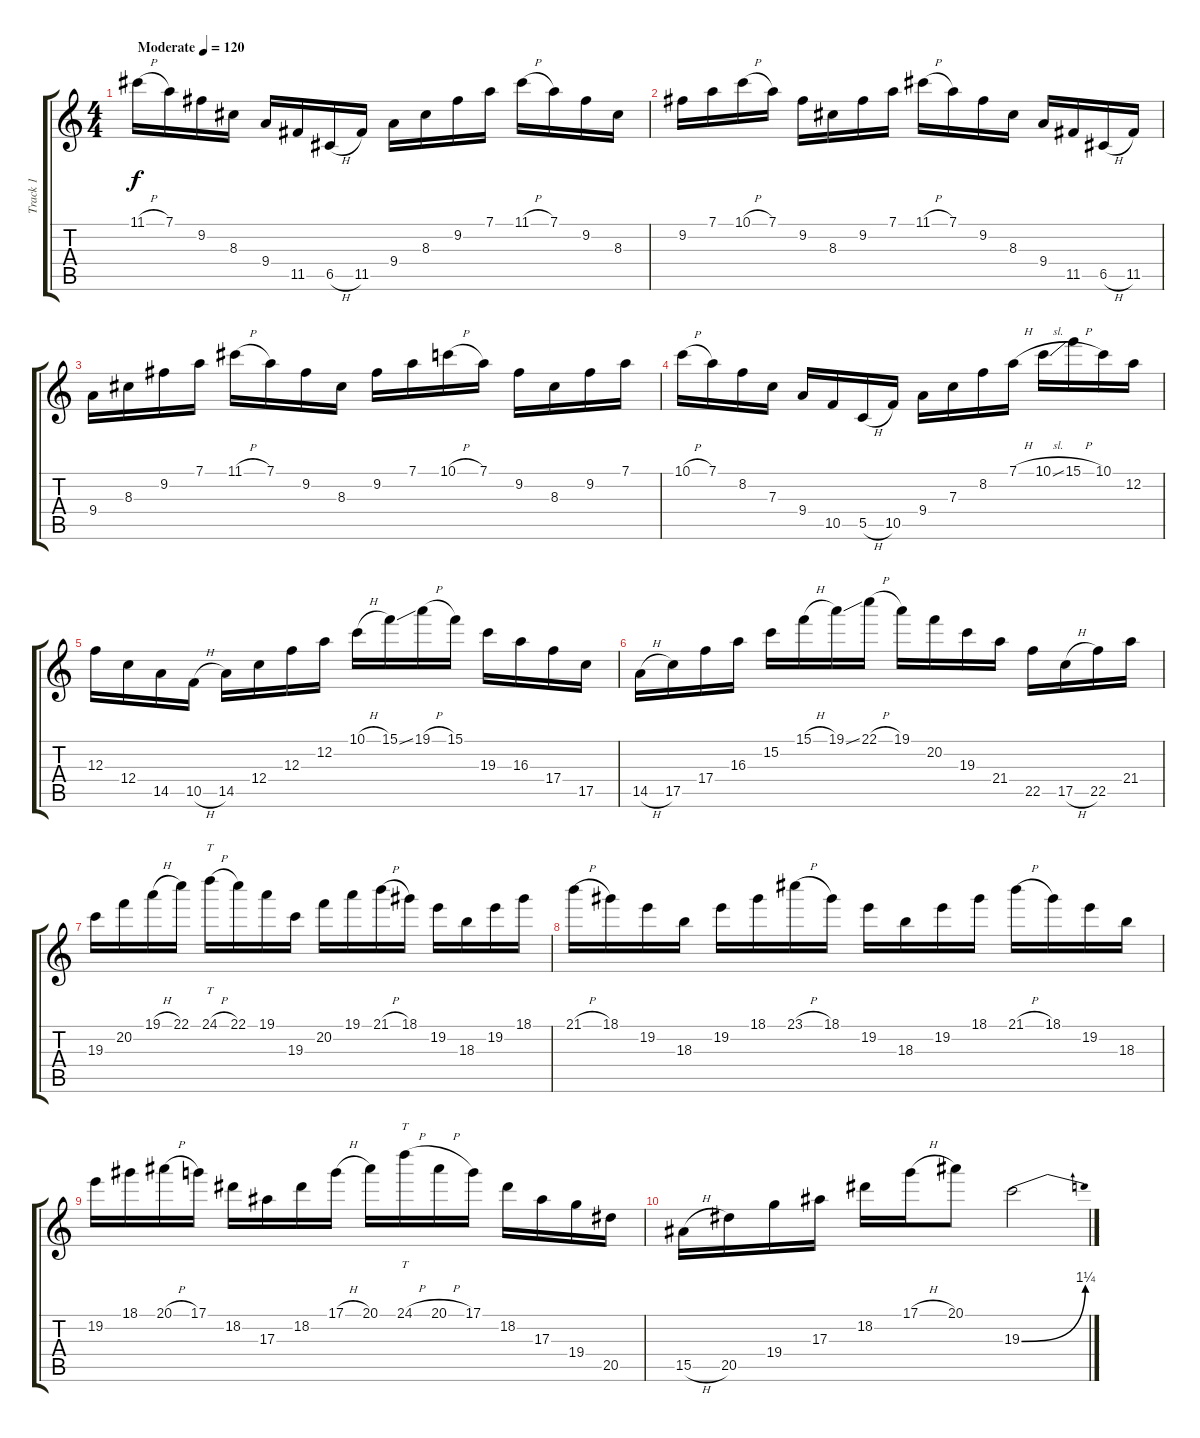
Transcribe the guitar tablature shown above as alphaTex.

\track ("Track 1" "Track 1") {instrument acousticguitarsteel}
\staff {score tabs}
\tuning (D4 A3 F3 C3 G2 C2) {hide}
\ts (4 4)
\tempo (120 "Moderate")
\clef g2
\ks c
11.1{h}.16{dy f instrument acousticguitarsteel} 7.1.16 9.2.16 8.3.16 9.4.16 11.5.16 6.5{h}.16 11.5.16 9.4.16 8.3.16 9.2.16 7.1.16 11.1{h}.16 7.1.16 9.2.16 8.3.16 |
9.2.16 7.1.16 10.1{h}.16 7.1.16 9.2.16 8.3.16 9.2.16 7.1.16 11.1{h}.16 7.1.16 9.2.16 8.3.16 9.4.16 11.5.16 6.5{h}.16 11.5.16 |
9.4.16 8.3.16 9.2.16 7.1.16 11.1{h}.16 7.1.16 9.2.16 8.3.16 9.2.16 7.1.16 10.1{h}.16 7.1.16 9.2.16 8.3.16 9.2.16 7.1.16 |
10.1{h}.16 7.1.16 8.2.16 7.3.16 9.4.16 10.5.16 5.5{h}.16 10.5.16 9.4.16 7.3.16 8.2.16 7.1{h}.16 10.1{sl}.16 15.1{h}.16 10.1.16 12.2.16 |
12.3.16 12.4.16 14.5.16 10.5{h}.16 14.5.16 12.4.16 12.3.16 12.2.16 10.1{h}.16 15.1{ss}.16 19.1{h}.16 15.1.16 19.3.16 16.3.16 17.4.16 17.5.16 |
14.5{h}.16 17.5.16 17.4.16 16.3.16 15.2.16 15.1{h}.16 19.1{ss}.16 22.1{h}.16 19.1.16 20.2.16 19.3.16 21.4.16 22.5.16 17.5{h}.16 22.5.16 21.4.16 |
19.3.16 20.2.16 19.1{h}.16 22.1.16 24.1{h}.16{tt} 22.1.16 19.1.16 19.3.16 20.2.16 19.1.16 21.1{h}.16 18.1.16 19.2.16 18.3.16 19.2.16 18.1.16 |
21.1{h}.16 18.1.16 19.2.16 18.3.16 19.2.16 18.1.16 23.1{h}.16 18.1.16 19.2.16 18.3.16 19.2.16 18.1.16 21.1{h}.16 18.1.16 19.2.16 18.3.16 |
19.2.16 18.1.16 20.1{h}.16 17.1.16 18.2.16 17.3.16 18.2.16 17.1{h}.16 20.1.16 24.1{h}.16{tt} 20.1{h}.16 17.1.16 18.2.16 17.3.16 19.4.16 20.5.16 |
15.5{h}.16 20.5.16 19.4.16 17.3.16 18.2.16 17.1{h}.16 20.1.8 19.3{be (bend 0 0 60 5)}.2
